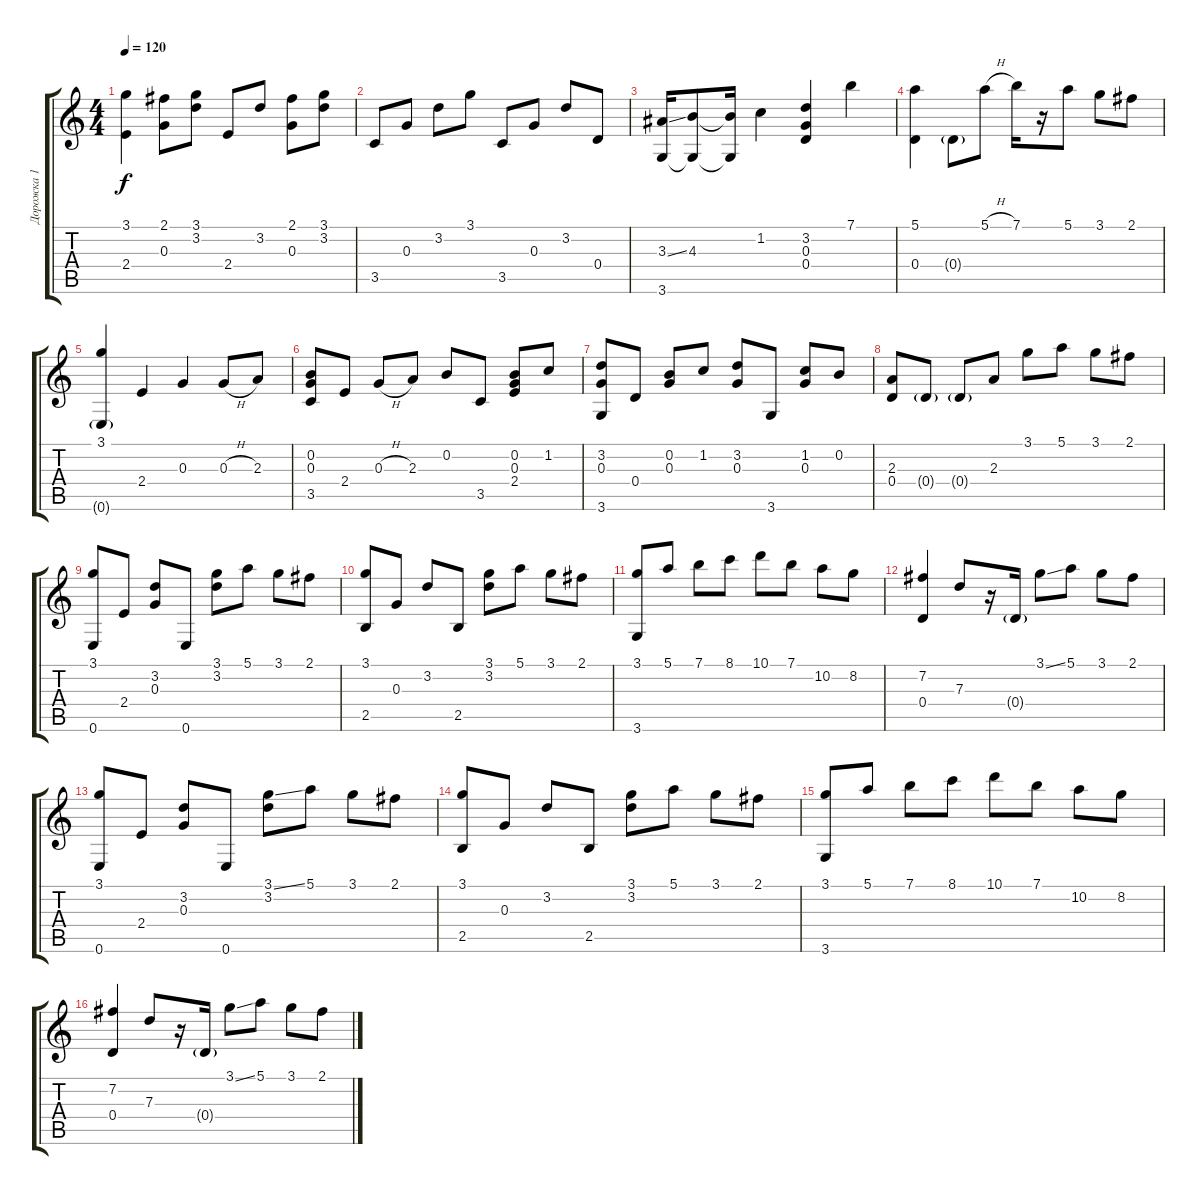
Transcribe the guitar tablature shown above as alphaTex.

\track ("Дорожка 1" "Дорожка 1") {instrument acousticguitarsteel}
\staff {score tabs}
\tuning (E4 B3 G3 D3 A2 E2) {hide}
\ts (4 4)
\tempo 120
\clef g2
\ks c
(3.1 2.4).4{dy f} (2.1 0.3).8 (3.1 3.2).8 2.4.8 3.2.8 (2.1 0.3).8 (3.1 3.2).8 |
3.5.8 0.3.8 3.2.8 3.1.8 3.5.8 0.3.8 3.2.8 0.4.8 |
(3.3{ss} 3.6).16 (4.3 3.6{t}).8 (4.3{t} 3.6{t}).16 1.2.4 (3.2 0.3 0.4).4 7.1.4 |
(5.1 0.4).4 0.4{g}.8 5.1{h}.8 7.1.16 r.16 5.1.8 3.1.8 2.1.8 |
(3.1 0.6{g}).4 2.4.4 0.3.4 0.3{h}.8 2.3.8 |
(0.2 0.3 3.5).8 2.4.8 0.3{h}.8 2.3.8 0.2.8 3.5.8 (0.2 0.3 2.4).8 1.2.8 |
(3.2 0.3 3.6).8 0.4.8 (0.2 0.3).8 1.2.8 (3.2 0.3).8 3.6.8 (1.2 0.3).8 0.2.8 |
(2.3 0.4).8 0.4{g}.8 0.4{g}.8 2.3.8 3.1.8 5.1.8 3.1.8 2.1.8 |
(3.1 0.6).8 2.4.8 (3.2 0.3).8 0.6.8 (3.1 3.2).8 5.1.8 3.1.8 2.1.8 |
(3.1 2.5).8 0.3.8 3.2.8 2.5.8 (3.1 3.2).8 5.1.8 3.1.8 2.1.8 |
(3.1 3.6).8 5.1.8 7.1.8 8.1.8 10.1.8 7.1.8 10.2.8 8.2.8 |
(7.2 0.4).4 7.3.8 r.16 0.4{g}.16 3.1{ss}.8 5.1.8 3.1.8 2.1.8 |
(3.1 0.6).8 2.4.8 (3.2 0.3).8 0.6.8 (3.1{ss} 3.2).8 5.1.8 3.1.8 2.1.8 |
(3.1 2.5).8 0.3.8 3.2.8 2.5.8 (3.1 3.2).8 5.1.8 3.1.8 2.1.8 |
(3.1 3.6).8 5.1.8 7.1.8 8.1.8 10.1.8 7.1.8 10.2.8 8.2.8 |
(7.2 0.4).4 7.3.8 r.16 0.4{g}.16 3.1{ss}.8 5.1.8 3.1.8 2.1.8
